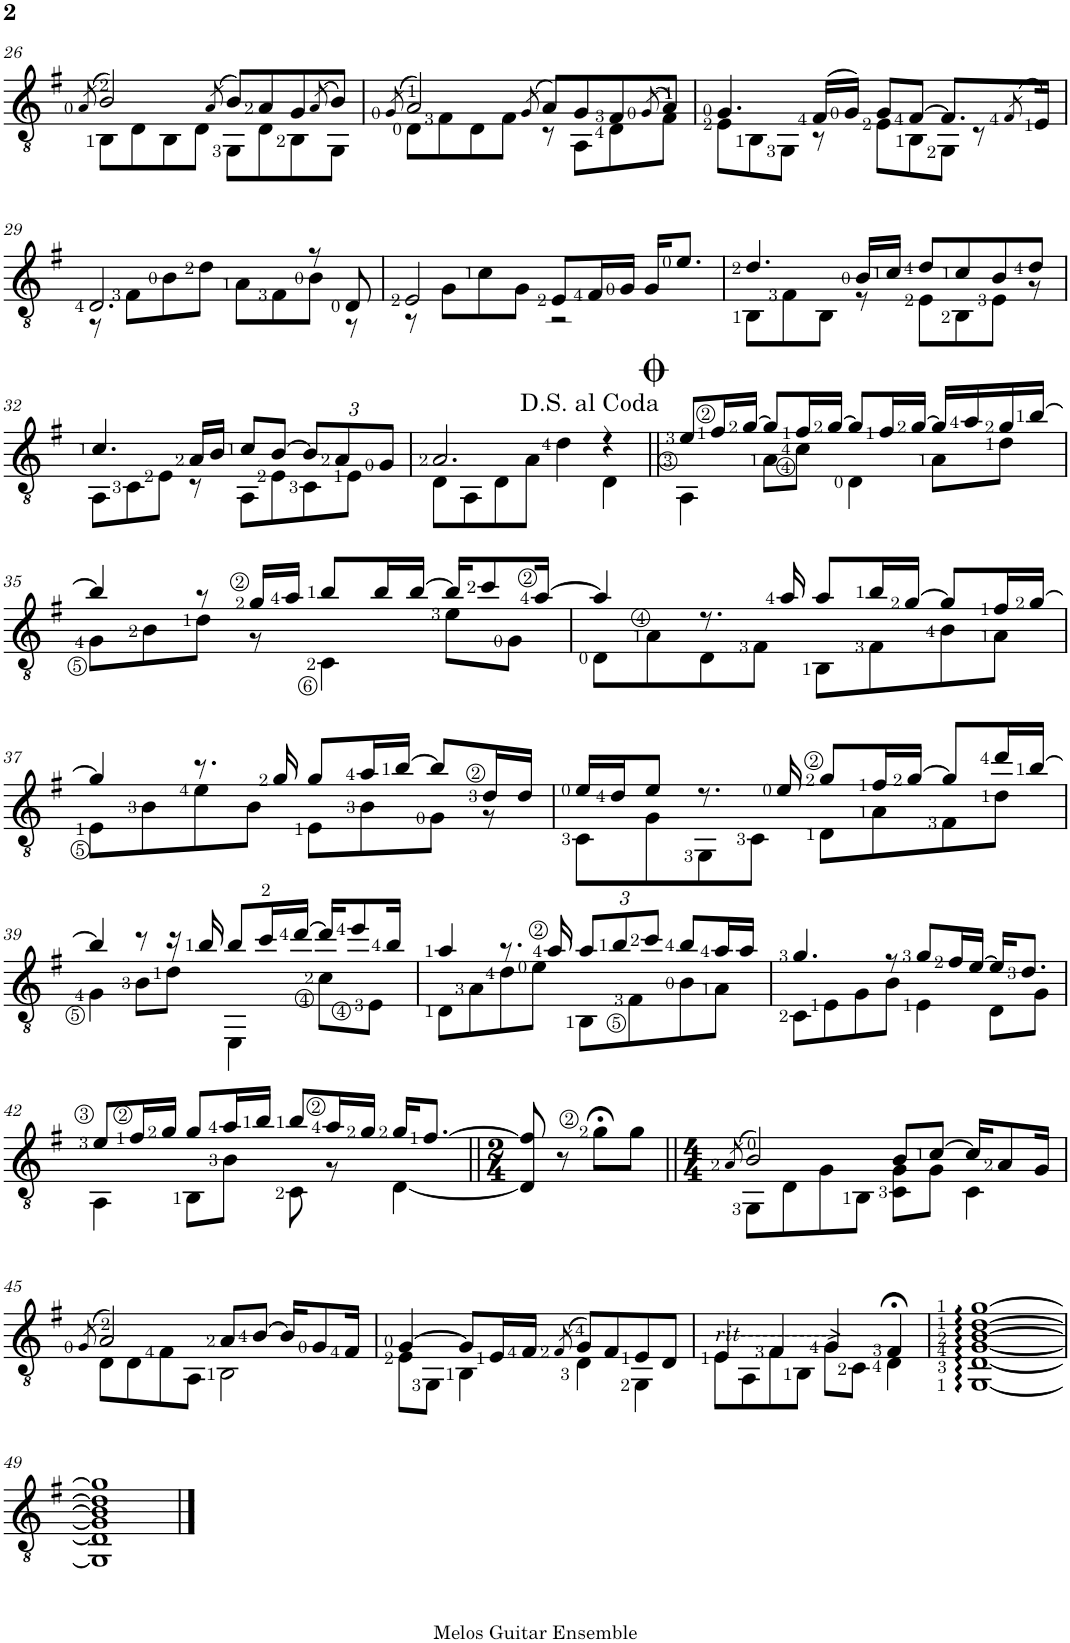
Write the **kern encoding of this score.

**kern
*part1
*staff1
*I"클래식 기타
!!LO:PB:g=z
*clefGv2
*k[f#]
*M4/4
=26
(8qA/
*^
2B/)	8BB\L
.	8D\
.	8BB\
.	8D\J
(8qA/	.
8B/L)	8GG\L
8A/	8D\
8G/	8BB\
(8qA/	.
8B/J)	8GG\J
=27	=27
(8qG/	.
2A/)	8D\L
.	8F#\
.	8D\
.	8F#\J
(8qG/	.
8A/L)	8r
8G/	8AA\L
8F#/	8D\
(8qG/	.
8A/J)	8F#\J
=28	=28
4.G/	8E\L
.	8BB\
.	8GG\J
(16F#/LL	8r
16G/JJ)	.
8G/L	8E\L
[8F#/J	8BB\
8.F#/L]	8GG\J
.	8r
(8qF#/	.
16E/Jk)	.
!!LO:LB:g=z	!!
=29	=29
2.D/	8r
.	8F#\L
.	8B\
.	8d\J
.	8A\L
.	8F#\
8r	8B\J
8D/	8r
=30	=30
2E/	8r
.	8G\L
.	8c\
.	8G\J
8E/L	2r
16F#/L	.
16G/JJ	.
16G/KL	.
8.e/J	.
=31	=31
4.d/	8BB\L
.	8F#\
.	8BB\J
16B/LL	8r
16c/JJ	.
8d/L	8E\L
8c/	8BB\
8B/	8E\J
8d/J	8r
!!LO:LB:g=z	!!
=32	=32
4.c/	8AA\L
.	8C\
.	8E\J
16A/LL	8r
16B/JJ	.
8c/L	8AA\L
[8B/J	8E\
*Xbrackettup	*
12B/L]	8C\
12A/	.
.	8E\J
12G/J	.
=33	=33
2.A/	8D\L
.	8AA\
.	8D\
.	8A\J
.	4d\
4r	4D\
=34||	=34||
8e/L	4AA\
16f#/L	.
[16g/JJ	.
8g/L]	8A\L
16f#/L	8c\J
[16g/JJ	.
8g/L]	4D\
16f#/L	.
[16g/JJ	.
16g/LL]	8A\L
16a/	.
16g/	8d\J
[16b/JJ	.
!!LO:LB:g=z	!!
=35	=35
4b/]	8G\L
.	8B\
8r	8d\J
16g/LL	8r
16a/JJ	.
8b/L	4C\
16b/L	.
[16b/JJ	.
16b/KL]	8e\L
8cc/	.
.	8G\J
[16a/Jk	.
=36	=36
4a/]	8D\L
.	8A\
8.r	8D\
.	8F#\J
16a/	.
8a/L	8BB\L
16b/L	8F#\
[16g/JJ	.
8g/L]	8B\
16f#/L	8A\J
[16g/JJ	.
!!LO:LB:g=z	!!
=37	=37
4g/]	8E\L
.	8B\
8.r	8e\
.	8B\J
16g/	.
8g/L	8E\L
16a/L	8B\
[16b/JJ	.
8b/L]	8G\J
16d/L	8r
16d/JJ	.
=38	=38
16e/LL	8C\L
16d/J	.
8e/J	8G\
8.r	8GG\
.	8C\J
16e/	.
8g/L	8D\L
16f#/L	8A\
[16g/JJ	.
8g/L]	8F#\
16dd/L	8d\J
[16b/JJ	.
!!LO:LB:g=z	!!
=39	=39
4b/]	4G\
8r	8B\L
16r	8d\J
16b/	.
8b/L	4EE\
16cc/L	.
[16dd/JJ	.
16dd/KL]	8c\L
8ee/	.
.	8E\J
16b/Jk	.
=40	=40
4a/	8D\L
.	8A\
8.r	8d\
.	8e\J
16a/	.
12a/L	8BB\L
12b/	.
.	8F#\
12cc/J	.
8b/L	8B\
16a/L	8A\J
16a/JJ	.
=41	=41
4.g/	8C\L
.	8E\
.	8G\
8r	8B\J
8g/L	4E\
16f#/L	.
[16e/JJ	.
16e/KL]	8D\L
8.d/J	.
.	8G\J
!!LO:LB:g=z	!!
=42	=42
8e/L	4AA\
16f#/L	.
16g/JJ	.
8g/L	8BB\L
16a/L	8B\J
16b/JJ	.
8b/L	8C\
16a/L	8r
16g/JJ	.
16g/KL	[4D\
[8.f#/J	.
*v	*v
=43||
*M2/4
8D/] 8f#/]
8r
8g;<\L
8g\J
=44||
*M4/4
(8qA/
*^
2B/)	8GG\L
.	8D\
.	8G\
.	8BB\J
8B/L	8C\ 8G\L
[8c/J	8G\J
16c/KL]	4C\
8A/	.
16G/Jk	.
!!LO:LB:g=z	!!
=45	=45
(8qG/	.
2A/)	8D\L
.	8D\
.	8F#\
.	8AA\J
8A/L	2BB\
[8B/J	.
16B/KL]	.
8G/	.
16F#/Jk	.
=46	=46
[4G/	8E\L
.	8GG\J
8G/L]	4BB\
16E/L	.
16F#/JJ	.
(8qF#/	.
8G/L)	4D\
8F#/	.
8E/	4GG\
8D/J	.
=47	=47
!LO:TX:b:i:t=rit------------>	!
4E/	8E\L
.	8AA\
4F#/	8F#\
.	8BB\J
4G/	8G\L
.	8C\J
4F#;</	4D\
*v	*v
=48
[1GG: [1D: [1G: [1B: [1d: [1g:
!!LO:LB:g=z
=49
1GG] 1D] 1G] 1B] 1d] 1g]
==
*-
